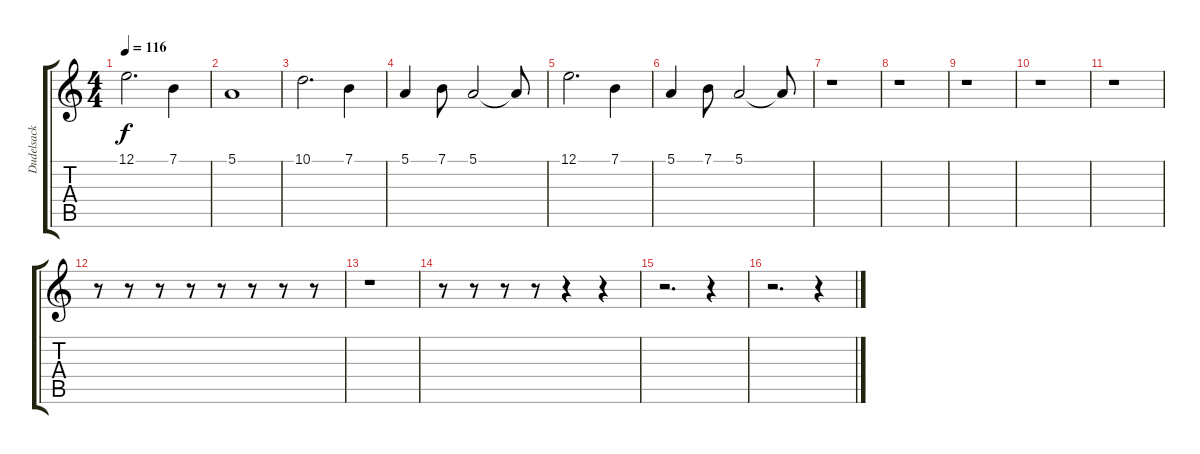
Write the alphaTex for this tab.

\track ("Dudelsack" "Dudelsack") {instrument bagpipe}
\staff {score tabs}
\tuning (E4 B3 G3 D3 A2 E2) {hide}
\ts (4 4)
\tempo 116
\clef g2
\ks c
12.1.2{d dy f} 7.1.4 |
5.1.1 |
10.1.2{d} 7.1.4 |
5.1.4 7.1.8 5.1.2 5.1{t}.8 |
12.1.2{d} 7.1.4 |
5.1.4 7.1.8 5.1.2 5.1{t}.8 |
r.1 |
r.1 |
r.1 |
r.1 |
r.1 |
r.8 r.8 r.8 r.8 r.8 r.8 r.8 r.8 |
r.1 |
r.8 r.8 r.8 r.8 r.4 r.4 |
r.2{d} r.4 |
r.2{d} r.4
